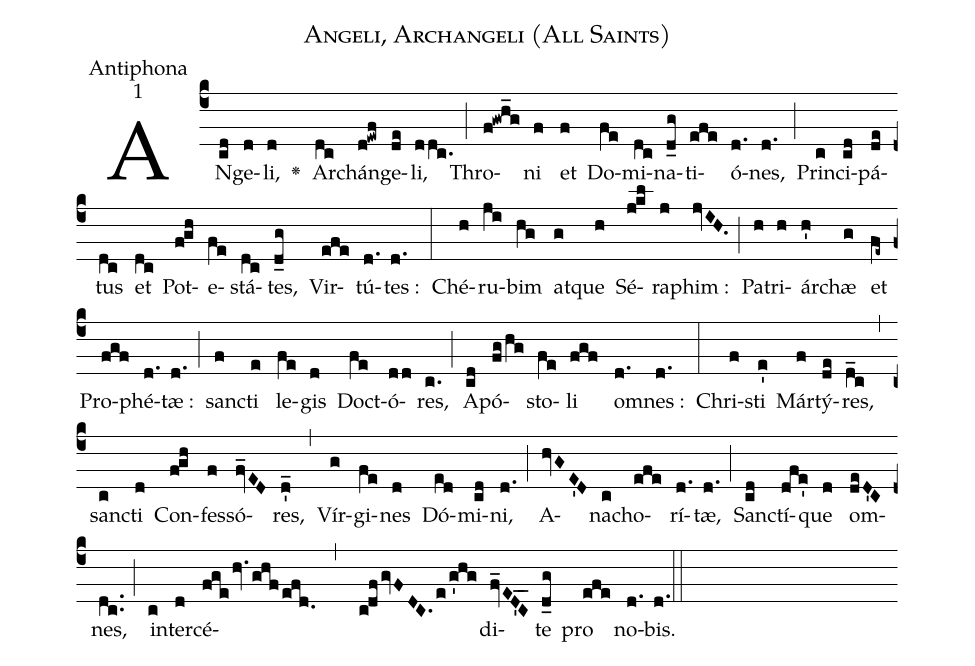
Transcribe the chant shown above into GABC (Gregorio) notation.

name:Angeli, Archangeli (All Saints);
office-part:Antiphona;
mode:1;
def-m1:}{\greseteolcustos{manual}{;
def-m2:\ifx\breakbeforeEuouae\undefined\else;
def-m3:\fi}\ifx\noeuouae\undefined\def\noeuouae{F}\fi\if\noeuouae F{;
def-m4:}\fi;
%%
(c4)AN(cd)ge(d)li,(d) <v>\greheightstar</v>() Ar(dc)chán(d!ewf)ge(de)li,(ddc.) (;)
Thro(f!gwh_g)ni(f) et(f) Do(fe)mi(dc)na(d_g)ti(efe)ó(d.)nes,(d.) (;)
Prin(c)ci(cd)pá(de)tus(dc) et(dc) Pot(f!gh)e(fe)stá(dc)tes,(d_g) Vir(efe)tú(d.)tes :(d.) (:)
Ché(h)ru(ji)bim(hg) at(g)que(h) Sé(j!kl)ra(j)phim :(jvIH.) (;)
Pa(h)tri(h)ár(h')chæ(g) et(fe~) Pro(fgf)phé(d.)tæ :(d.) (;)
san(f)cti(e) le(fe)gis(d) Doct(fe)ó(dd)res,(c.) (;)
A(cd)pó(fg/hg)sto(fe)li(fgf) om(d.)nes :(d.) (:)
Chri(f)sti(e') Már(f)tý(de)res,(d_c) (,)
san(c)cti(d) Con(f!gh)fes(f)só(fv_ED)res,(d'_) (,)
Vír(g)gi(fe)nes(d) Dó(ed)mi(cd)ni,(d.) (;)
A(hvGE'D)na(c)cho(efe)rí(d.)tæ,(d.) (;)
San(cd)ctí(dfe')que(d) om(deD'C)nes,(dc..) (;)
in(c)ter(d)cé(fge/hv./ghf/efd. , <nlba>c!df/gvFDC./e/g'hg</nlba>)di(fv_ED'_5C_)te(d_g) pro(efe) no(d.[em1])bis.(d.) (::[em2]z[em3])

E(h) u(h) o(g) u(f) a(gh) e.(gFED.) (::[em4])
